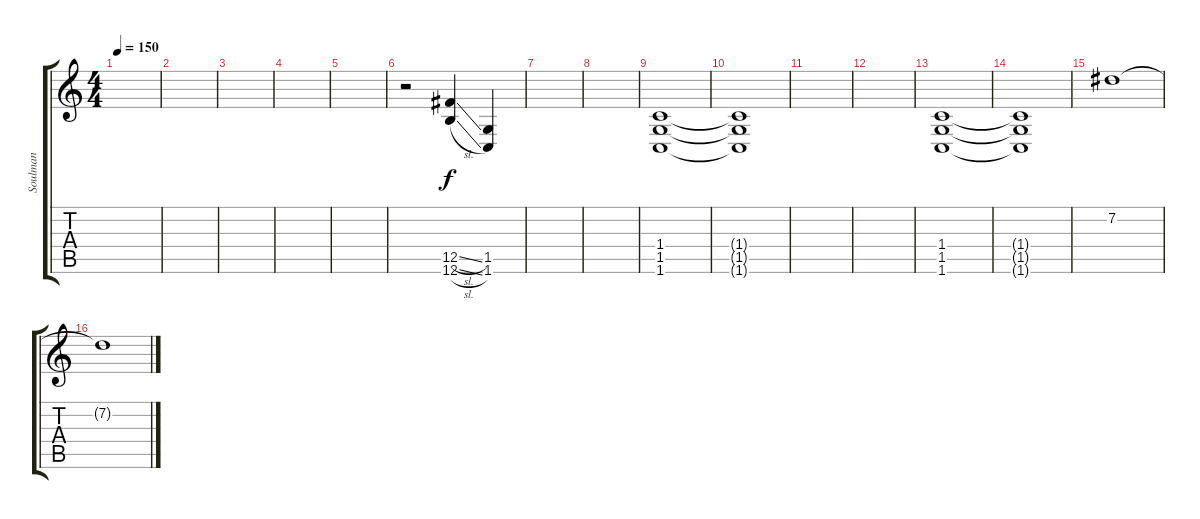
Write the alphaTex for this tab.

\track ("Soulman" "Soulman") {instrument distortionguitar}
\staff {score tabs}
\tuning (Db4 Ab3 E3 B2 Gb2 B1) {hide}
\ts (4 4)
\tempo 150
\clef g2
\ks c
|
|
|
|
|
r.2 (12.5{sl} 12.6{sl}).4 (1.5 1.6).4 |
|
|
(1.4 1.5 1.6).1 |
(1.4{t} 1.5{t} 1.6{t}).1 |
|
|
(1.4 1.5 1.6).1 |
(1.4{t} 1.5{t} 1.6{t}).1 |
7.2.1 |
7.2{t}.1
